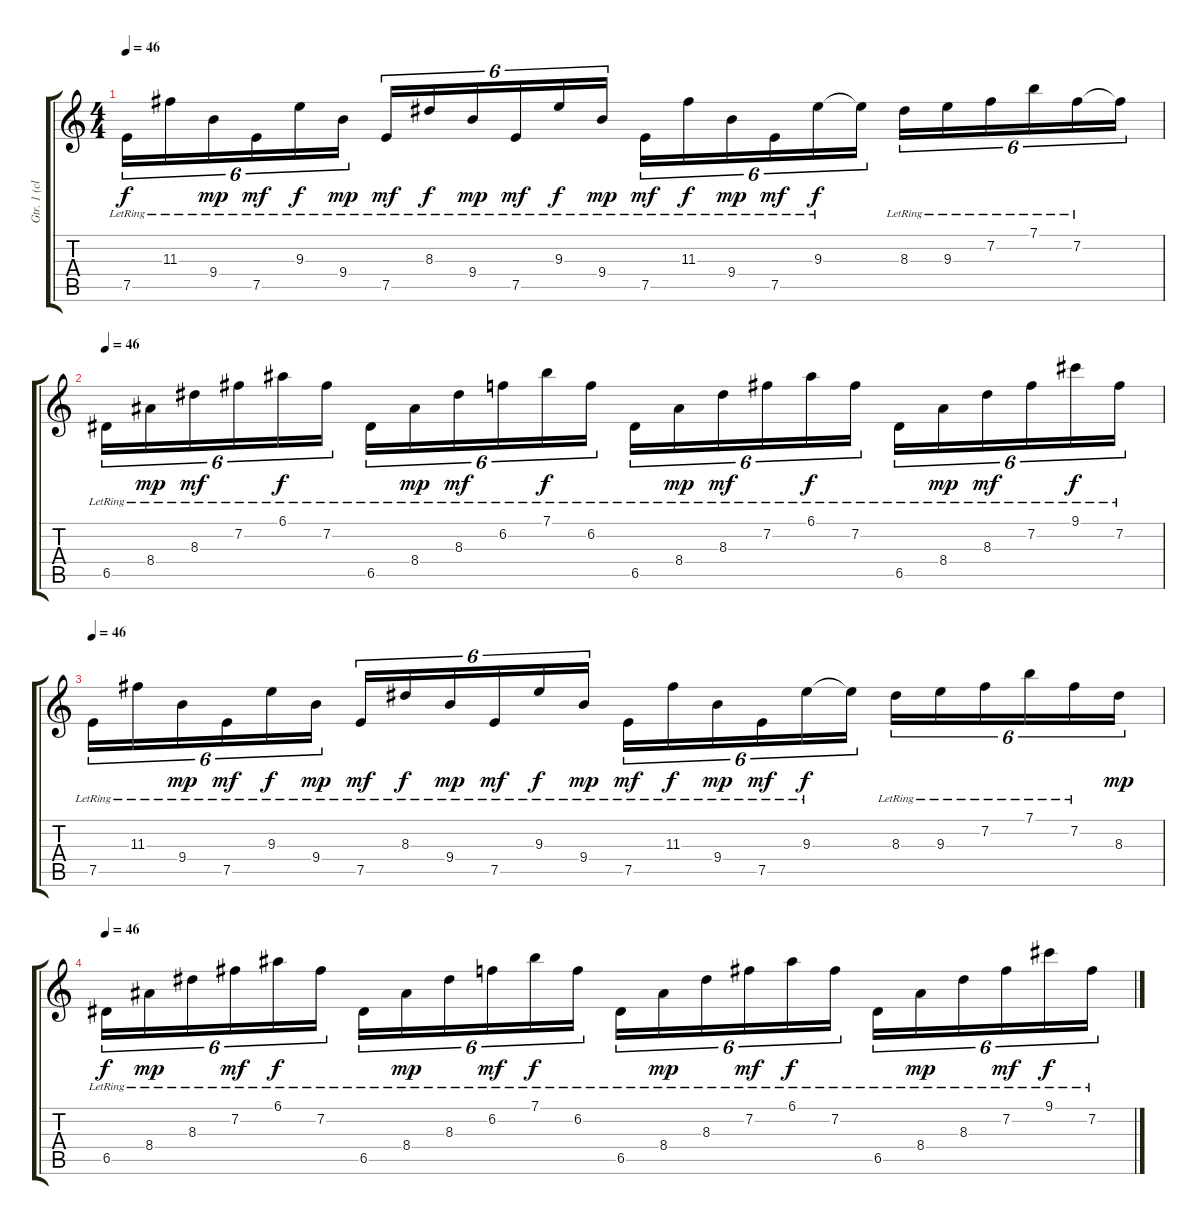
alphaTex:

\track ("Gtr. 1 (clean)" "Gtr. 1 (cl") {instrument electricguitarjazz}
\staff {score tabs}
\tuning (E4 B3 G3 D3 A2 E2) {hide}
\ts (4 4)
\tempo 46
\clef g2
\ks c
7.5{lr}.16{tu (6 4) dy f instrument electricguitarjazz} 11.3{lr}.16{tu (6 4)} 9.4{lr}.16{tu (6 4) dy mp} 7.5{lr}.16{tu (6 4) dy mf} 9.3{lr}.16{tu (6 4) dy f} 9.4{lr}.16{tu (6 4) dy mp} 7.5{lr}.16{tu (6 4) dy mf} 8.3{lr}.16{tu (6 4) dy f} 9.4{lr}.16{tu (6 4) dy mp} 7.5{lr}.16{tu (6 4) dy mf} 9.3{lr}.16{tu (6 4) dy f} 9.4{lr}.16{tu (6 4) dy mp} 7.5{lr}.16{tu (6 4) dy mf} 11.3{lr}.16{tu (6 4) dy f} 9.4{lr}.16{tu (6 4) dy mp} 7.5{lr}.16{tu (6 4) dy mf} 9.3{lr}.16{tu (6 4) dy f} 9.3{t}.16{tu (6 4)} 8.3{lr}.16{tu (6 4)} 9.3{lr}.16{tu (6 4)} 7.2{lr}.16{tu (6 4)} 7.1{lr}.16{tu (6 4)} 7.2{lr}.16{tu (6 4)} 7.2{t}.16{tu (6 4)} |
\tempo 46
6.5{lr}.16{tu (6 4)} 8.4{lr}.16{tu (6 4) dy mp} 8.3{lr}.16{tu (6 4) dy mf} 7.2{lr}.16{tu (6 4)} 6.1{lr}.16{tu (6 4) dy f} 7.2{lr}.16{tu (6 4)} 6.5{lr}.16{tu (6 4)} 8.4{lr}.16{tu (6 4) dy mp} 8.3{lr}.16{tu (6 4) dy mf} 6.2{lr}.16{tu (6 4)} 7.1{lr}.16{tu (6 4) dy f} 6.2{lr}.16{tu (6 4)} 6.5{lr}.16{tu (6 4)} 8.4{lr}.16{tu (6 4) dy mp} 8.3{lr}.16{tu (6 4) dy mf} 7.2{lr}.16{tu (6 4)} 6.1{lr}.16{tu (6 4) dy f} 7.2{lr}.16{tu (6 4)} 6.5{lr}.16{tu (6 4)} 8.4{lr}.16{tu (6 4) dy mp} 8.3{lr}.16{tu (6 4) dy mf} 7.2{lr}.16{tu (6 4)} 9.1{lr}.16{tu (6 4) dy f} 7.2{lr}.16{tu (6 4)} |
\tempo 46
7.5{lr}.16{tu (6 4)} 11.3{lr}.16{tu (6 4)} 9.4{lr}.16{tu (6 4) dy mp} 7.5{lr}.16{tu (6 4) dy mf} 9.3{lr}.16{tu (6 4) dy f} 9.4{lr}.16{tu (6 4) dy mp} 7.5{lr}.16{tu (6 4) dy mf} 8.3{lr}.16{tu (6 4) dy f} 9.4{lr}.16{tu (6 4) dy mp} 7.5{lr}.16{tu (6 4) dy mf} 9.3{lr}.16{tu (6 4) dy f} 9.4{lr}.16{tu (6 4) dy mp} 7.5{lr}.16{tu (6 4) dy mf} 11.3{lr}.16{tu (6 4) dy f} 9.4{lr}.16{tu (6 4) dy mp} 7.5{lr}.16{tu (6 4) dy mf} 9.3{lr}.16{tu (6 4) dy f} 9.3{t}.16{tu (6 4)} 8.3{lr}.16{tu (6 4)} 9.3{lr}.16{tu (6 4)} 7.2{lr}.16{tu (6 4)} 7.1{lr}.16{tu (6 4)} 7.2{lr}.16{tu (6 4)} 8.3.16{tu (6 4) dy mp} |
\tempo 46
6.5{lr}.16{tu (6 4) dy f} 8.4{lr}.16{tu (6 4) dy mp} 8.3{lr}.16{tu (6 4)} 7.2{lr}.16{tu (6 4) dy mf} 6.1{lr}.16{tu (6 4) dy f} 7.2{lr}.16{tu (6 4)} 6.5{lr}.16{tu (6 4)} 8.4{lr}.16{tu (6 4) dy mp} 8.3{lr}.16{tu (6 4)} 6.2{lr}.16{tu (6 4) dy mf} 7.1{lr}.16{tu (6 4) dy f} 6.2{lr}.16{tu (6 4)} 6.5{lr}.16{tu (6 4)} 8.4{lr}.16{tu (6 4) dy mp} 8.3{lr}.16{tu (6 4)} 7.2{lr}.16{tu (6 4) dy mf} 6.1{lr}.16{tu (6 4) dy f} 7.2{lr}.16{tu (6 4)} 6.5{lr}.16{tu (6 4)} 8.4{lr}.16{tu (6 4) dy mp} 8.3{lr}.16{tu (6 4)} 7.2{lr}.16{tu (6 4) dy mf} 9.1{lr}.16{tu (6 4) dy f} 7.2{lr}.16{tu (6 4)}
